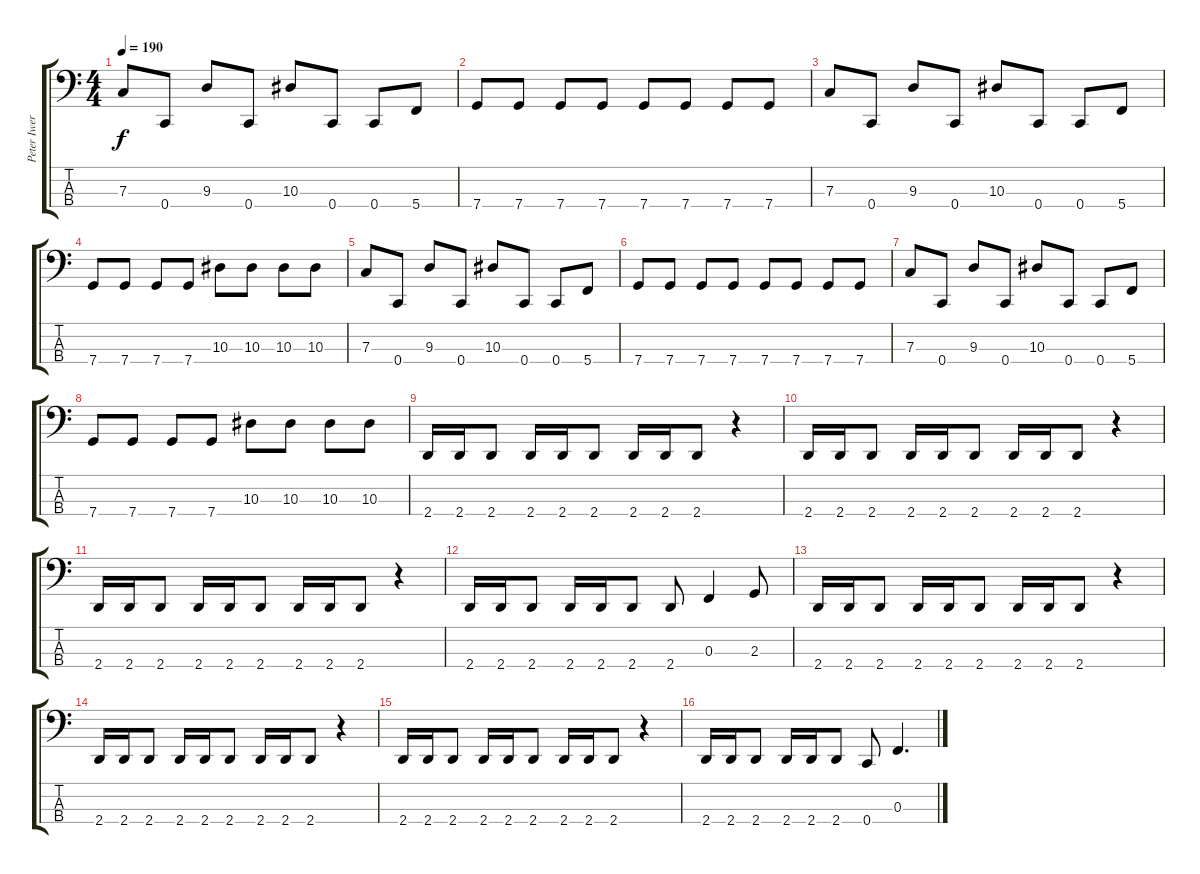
\track ("Peter Iwers" "Peter Iwer") {instrument electricbasspick}
\staff {score tabs}
\tuning (Eb2 Bb1 F1 C1) {hide}
\ts (4 4)
\tempo 190
\clef f4
\ks c
7.3.8{dy f} 0.4.8 9.3.8 0.4.8 10.3.8 0.4.8 0.4.8 5.4.8 |
7.4.8 7.4.8 7.4.8 7.4.8 7.4.8 7.4.8 7.4.8 7.4.8 |
7.3.8 0.4.8 9.3.8 0.4.8 10.3.8 0.4.8 0.4.8 5.4.8 |
7.4.8 7.4.8 7.4.8 7.4.8 10.3.8 10.3.8 10.3.8 10.3.8 |
7.3.8 0.4.8 9.3.8 0.4.8 10.3.8 0.4.8 0.4.8 5.4.8 |
7.4.8 7.4.8 7.4.8 7.4.8 7.4.8 7.4.8 7.4.8 7.4.8 |
7.3.8 0.4.8 9.3.8 0.4.8 10.3.8 0.4.8 0.4.8 5.4.8 |
7.4.8 7.4.8 7.4.8 7.4.8 10.3.8 10.3.8 10.3.8 10.3.8 |
2.4.16 2.4.16 2.4.8 2.4.16 2.4.16 2.4.8 2.4.16 2.4.16 2.4.8 r.4 |
2.4.16 2.4.16 2.4.8 2.4.16 2.4.16 2.4.8 2.4.16 2.4.16 2.4.8 r.4 |
2.4.16 2.4.16 2.4.8 2.4.16 2.4.16 2.4.8 2.4.16 2.4.16 2.4.8 r.4 |
2.4.16 2.4.16 2.4.8 2.4.16 2.4.16 2.4.8 2.4.8 0.3.4 2.3.8 |
2.4.16 2.4.16 2.4.8 2.4.16 2.4.16 2.4.8 2.4.16 2.4.16 2.4.8 r.4 |
2.4.16 2.4.16 2.4.8 2.4.16 2.4.16 2.4.8 2.4.16 2.4.16 2.4.8 r.4 |
2.4.16 2.4.16 2.4.8 2.4.16 2.4.16 2.4.8 2.4.16 2.4.16 2.4.8 r.4 |
2.4.16 2.4.16 2.4.8 2.4.16 2.4.16 2.4.8 0.4.8 0.3.4{d}
